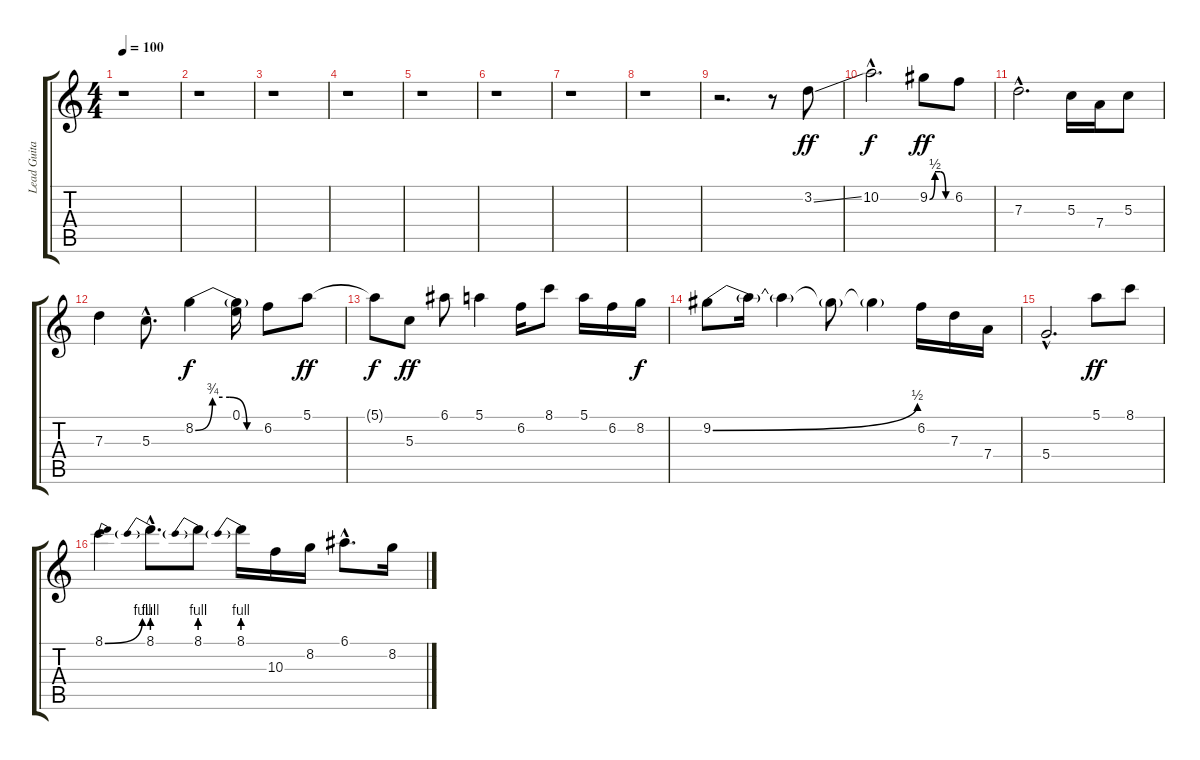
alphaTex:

\track ("Lead Guitar 2" "Lead Guita") {instrument overdrivenguitar}
\staff {score tabs}
\tuning (E4 B3 G3 D3 A2 E2) {hide}
\ts (4 4)
\tempo 100
\clef g2
\ks c
r.1{dy ff instrument overdrivenguitar} |
r.1 |
r.1 |
r.1 |
r.1 |
r.1 |
r.1 |
r.1 |
r.2{d} r.8 3.2{ss}.8 |
10.2{hac}.2{d dy f} 9.2{be (custom 0 0 15 2 30 2 45 0 60 0)}.8{dy ff} 6.2.8 |
7.3{hac}.2{d} 5.3.16 7.4.16 5.3.8 |
7.3.4 5.3{hac}.8{d} 8.2{be (custom 0 0 15 3 30 3 45 0 60 0)}.4{dy f} (0.1 8.2{t}).16 6.2.8 5.1.8{dy ff} |
5.1{t}.8{dy f} 5.3.8{dy ff} 6.1.8 5.1.4 6.2.16 8.1.8 5.1.16 6.2.16 8.2.16{dy f} |
9.2{be (bend 0 0 60 2)}.8 9.2{t}.16 9.2{t}.4 9.2{t}.8 9.2{t}.4 6.2.16 7.3.16 7.4.16 |
5.4{hac}.2{d} 5.1.8{dy ff} 8.1.8 |
8.1{be (bend 0 0 60 4)}.4 8.1{be (prebend 0 4 60 4) hac}.8{d} 8.1{be (prebend 0 4 60 4)}.8 8.1{be (prebend 0 4 60 4)}.16 10.3.16 8.2.16 6.1{hac}.8{d} 8.2.16
